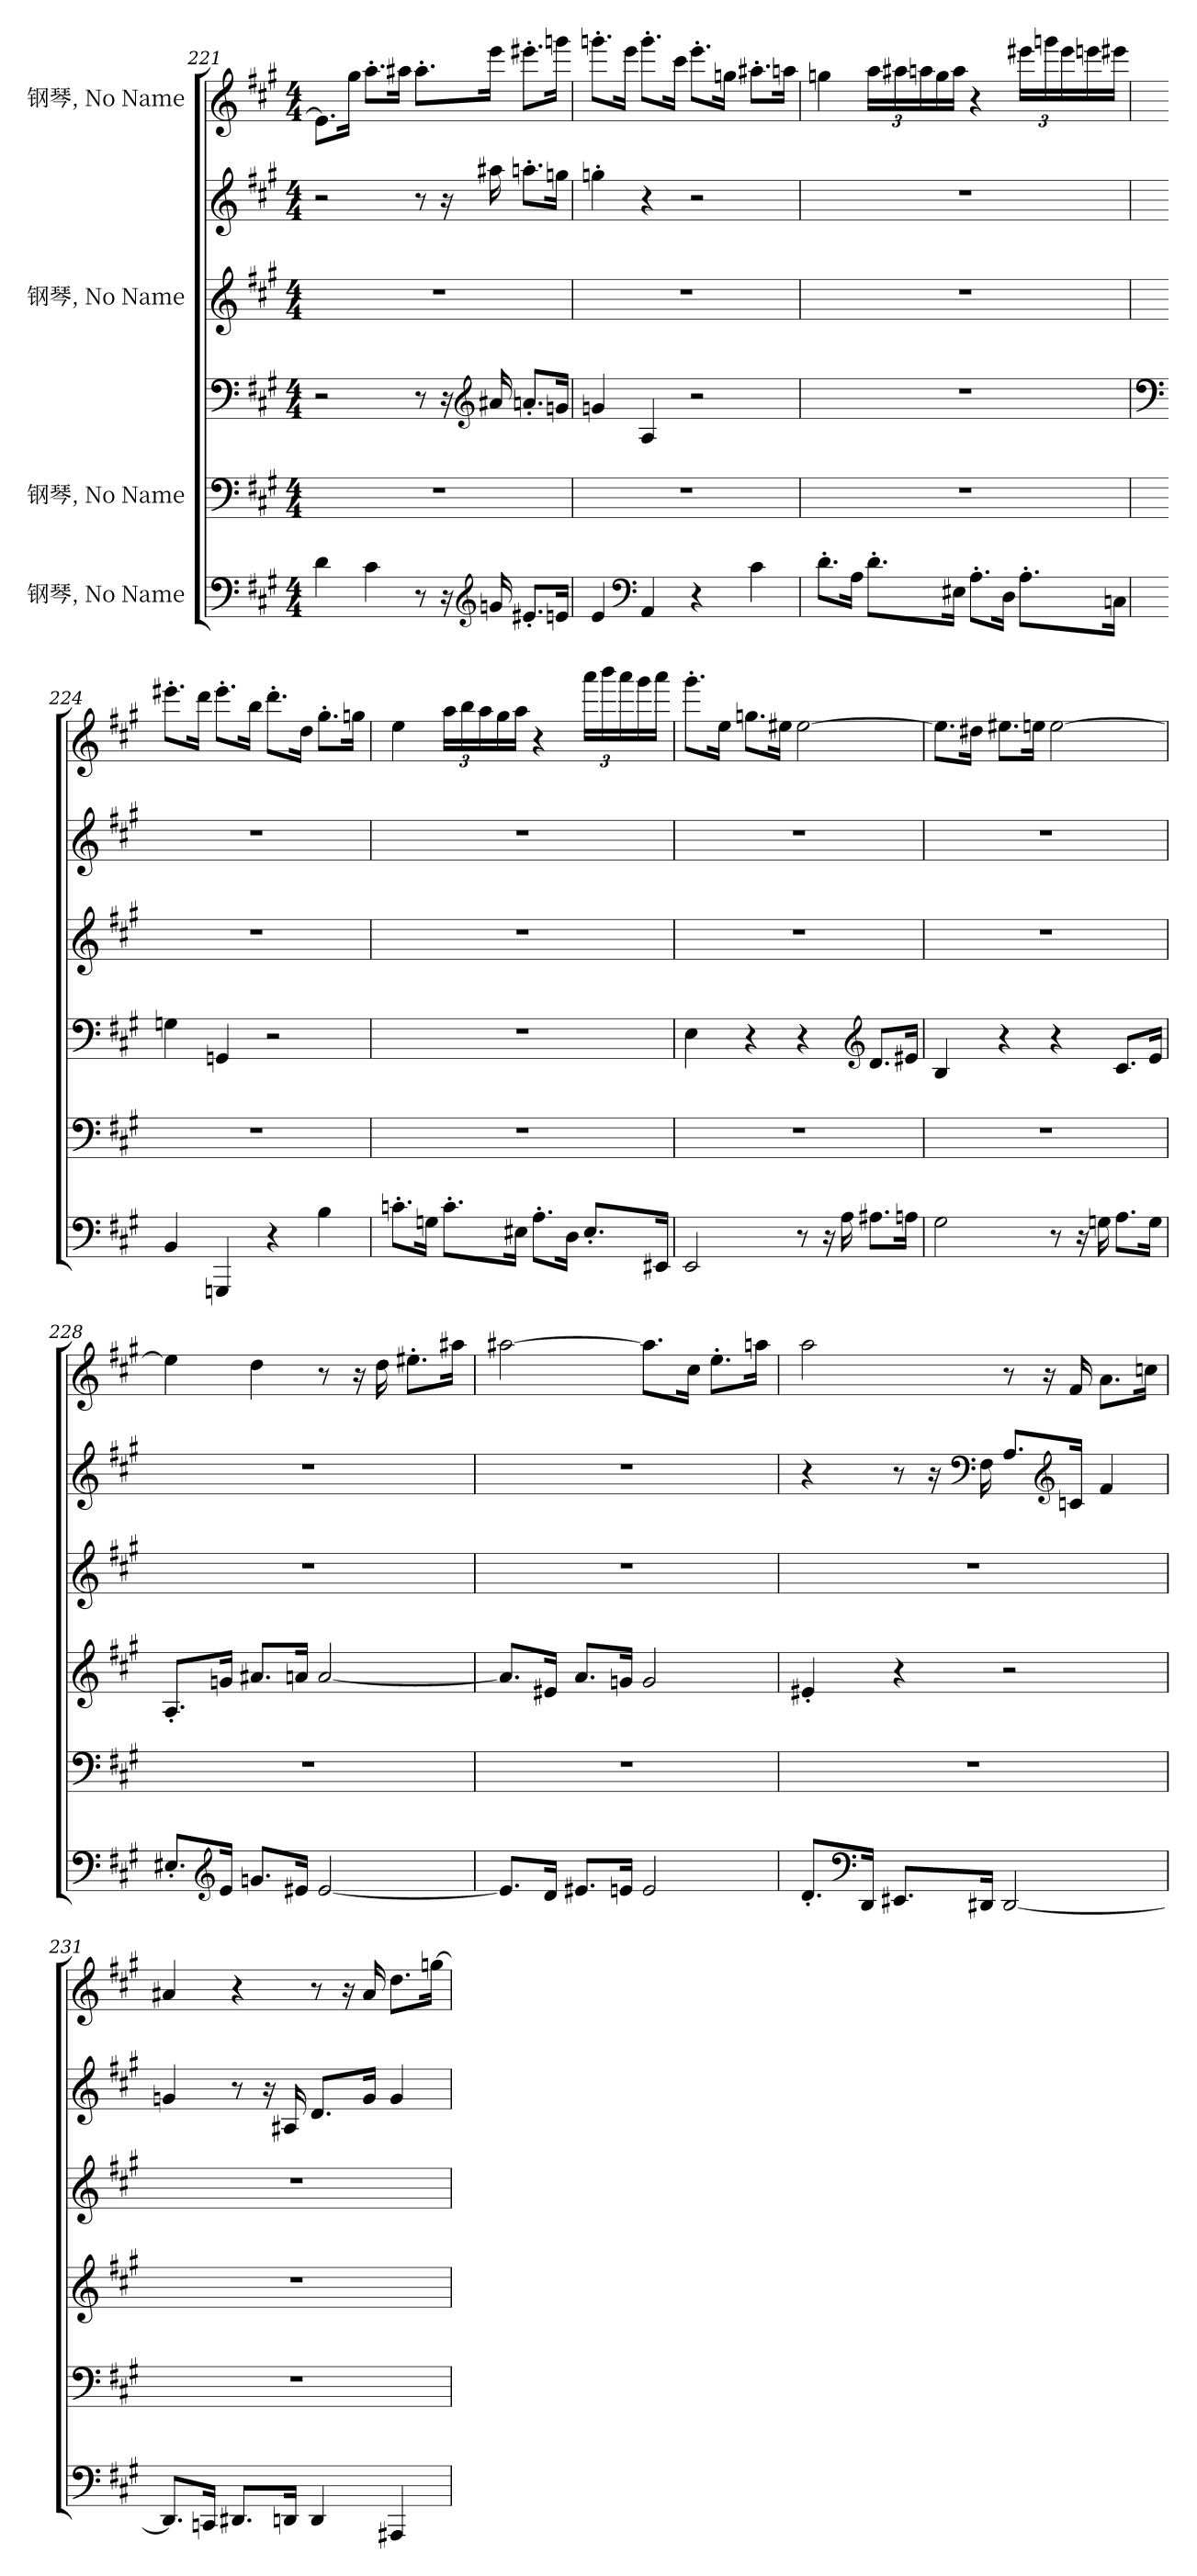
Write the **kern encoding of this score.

**kern	**kern	**kern	**kern	**kern	**kern
*part4	*part3	*part3	*part2	*part2	*part1
*staff6	*staff5	*staff4	*staff3	*staff2	*staff1
*I"钢琴, No Name	*I"钢琴, No Name	*	*I"钢琴, No Name	*	*I"钢琴, No Name
*clefF4	*clefF4	*clefF4	*clefG2	*clefG2	*clefG2
*k[f#c#g#]	*k[f#c#g#]	*k[f#c#g#]	*k[f#c#g#]	*k[f#c#g#]	*k[f#c#g#]
*M4/4	*M4/4	*M4/4	*M4/4	*M4/4	*M4/4
*MM152	*MM152	*MM152	*MM152	*MM152	*MM152
=221	=221	=221	=221	=221	=221
4d\	1r	2r	1r	2r	8.e\L]
.	.	.	.	.	16gg#\Jk
4c#\	.	.	.	.	8.aa'\L
.	.	.	.	.	16aa#X\Jk
8r	.	8r	.	8r	8.aa#'\L
16r	.	16r	.	16r	.
*clefG2	*	*clefG2	*	*	*
16gn/	.	16a#X/	.	16aa#X\	16eee\Jk
8.e#X'/L	.	8.an'/L	.	8.aan'\L	8.eee#X'\L
16en/Jk	.	16gn/Jk	.	16ggn\Jk	16gggn\Jk
!!LO:PB:g=z
=222	=222	=222	=222	=222	=222
*	*	*	*	*	*MM152
4e/	1r	4gn/	1r	4ggn'\	8.gggn'\L
.	.	.	.	.	16eee\Jk
*clefF4	*	*	*	*	*
4AA/	.	4A/	.	4r	8.ggg'\L
.	.	.	.	.	16ccc#\Jk
4r	.	2r	.	2r	8.eee'\L
.	.	.	.	.	16ggn\Jk
4c#\	.	.	.	.	8.aa#X'\L
.	.	.	.	.	16aan\Jk
=223	=223	=223	=223	=223	=223
8.d'\L	1r	1r	1r	1r	4ggn\
16A\Jk	.	.	.	.	.
*	*	*	*	*	*Xbrackettup
8.d'\L	.	.	.	.	24aa\LL
.	.	.	.	.	24aa#X\
.	.	.	.	.	24aan\
.	.	.	.	.	16gg\
16E#X\Jk	.	.	.	.	16aa\JJ
8.A'\L	.	.	.	.	4r
16D\Jk	.	.	.	.	.
8.A'\L	.	.	.	.	24eee#X\LL
.	.	.	.	.	24gggn\
.	.	.	.	.	24eee#\
*	*	*	*	*	*MM149
.	.	.	.	.	16eeen\
16Cn\Jk	.	.	.	.	16eee#X\JJ
!!LO:LB:g=z
=224	=224	=224	=224	=224	=224
*	*	*clefF4	*	*	*
4BB/	1r	4Gn\	1r	1r	8.eee#X'\L
.	.	.	.	.	16ddd\Jk
4GGGn/	.	4GGn/	.	.	8.eee#'\L
.	.	.	.	.	16bb\Jk
4r	.	2r	.	.	8.ddd'\L
.	.	.	.	.	16dd\Jk
4B\	.	.	.	.	8.gg#'\L
.	.	.	.	.	16ggn\Jk
=225	=225	=225	=225	=225	=225
8.cn'\L	1r	1r	1r	1r	4ee\
16Gn\Jk	.	.	.	.	.
8.c'\L	.	.	.	.	24aa\LL
.	.	.	.	.	24bb\
.	.	.	.	.	24aa\
.	.	.	.	.	16gg#\
16E#X\Jk	.	.	.	.	16aa\JJ
8.A'\L	.	.	.	.	4r
16D\Jk	.	.	.	.	.
8.E#'/L	.	.	.	.	24aaa\LL
.	.	.	.	.	24bbb\
.	.	.	.	.	24aaa\
*	*	*	*	*	*MM149
.	.	.	.	.	16ggg#\
16EE#X/Jk	.	.	.	.	16aaa\JJ
!!LO:PB:g=z
=226	=226	=226	=226	=226	=226
2EE/	1r	4E\	1r	1r	8.ggg#'\L
.	.	.	.	.	16ee\Jk
.	.	4r	.	.	8.ggn\L
.	.	.	.	.	16ee#X\Jk
8r	.	4r	.	.	[2ee#\
16r	.	.	.	.	.
16A\	.	.	.	.	.
*	*	*clefG2	*	*	*
8.A#X\L	.	8.d/L	.	.	.
16An\Jk	.	16e#X/Jk	.	.	.
=227	=227	=227	=227	=227	=227
*	*	*	*	*	*MM150
2G#\	1r	4B/	1r	1r	8.ee#\L]
.	.	.	.	.	16dd#X\Jk
.	.	4r	.	.	8.ee#X\L
.	.	.	.	.	16een\Jk
8r	.	4r	.	.	[2ee\
16r	.	.	.	.	.
16Gn\	.	.	.	.	.
8.A\L	.	8.c#/L	.	.	.
16G\Jk	.	16e/Jk	.	.	.
!!LO:LB:g=z
=228	=228	=228	=228	=228	=228
*	*	*	*	*	*MM150
8.E#X'/L	1r	8.A'/L	1r	1r	4ee\]
*clefG2	*	*	*	*	*
16e/Jk	.	16gn/Jk	.	.	.
8.gn/L	.	8.a#X/L	.	.	4dd\
16e#X/Jk	.	16an/Jk	.	.	.
[2e#/	.	[2a/	.	.	8r
.	.	.	.	.	16r
.	.	.	.	.	16dd\
.	.	.	.	.	8.ee#X'\L
.	.	.	.	.	16aa#X\Jk
=229	=229	=229	=229	=229	=229
*	*	*	*	*	*MM150
8.e#/L]	1r	8.a/L]	1r	1r	[2aa#X\
16d/Jk	.	16e#X/Jk	.	.	.
8.e#X/L	.	8.a/L	.	.	.
16en/Jk	.	16gn/Jk	.	.	.
2e/	.	2g/	.	.	8.aa#\L]
.	.	.	.	.	16cc#\Jk
.	.	.	.	.	8.ee'\L
.	.	.	.	.	16aan\Jk
!!LO:PB:g=z
=230	=230	=230	=230	=230	=230
*	*	*	*	*	*MM150
8.d'/L	1r	4e#X'/	1r	4r	2aa\
*clefF4	*	*	*	*	*
16DD/Jk	.	.	.	.	.
8.EE#X/L	.	4r	.	8r	.
.	.	.	.	16r	.
*	*	*	*	*clefF4	*
16DD#X/Jk	.	.	.	16F#\	.
[2DD#/	.	2r	.	8.A/L	8r
.	.	.	.	.	16r
*	*	*	*	*clefG2	*
.	.	.	.	16cn/Jk	16f#/
.	.	.	.	4f#/	8.a\L
.	.	.	.	.	16ccn\Jk
=231	=231	=231	=231	=231	=231
*	*	*	*	*	*MM150
8.DD#/L]	1r	1r	1r	4gn/	4a#X/
16CCn/Jk	.	.	.	.	.
8.DD#X/L	.	.	.	8r	4r
.	.	.	.	16r	.
16DDn/Jk	.	.	.	16A#X/	.
4DD/	.	.	.	8.d/L	8r
.	.	.	.	.	16r
.	.	.	.	16g/Jk	16a#/
4AAA#X/	.	.	.	4g/	8.dd\L
.	.	.	.	.	[16ggn\Jk
=	=	=	=	=	=
*-	*-	*-	*-	*-	*-
